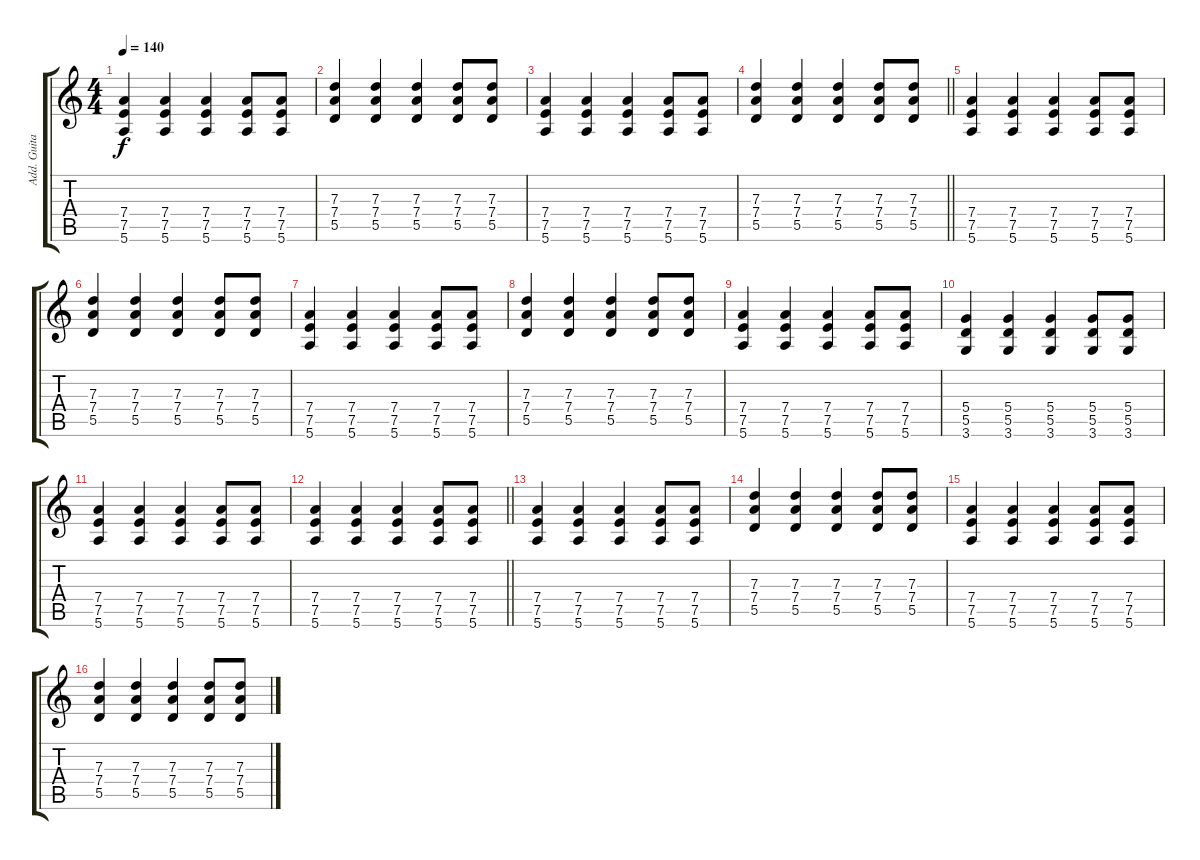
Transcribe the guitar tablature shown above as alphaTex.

\track ("Add. Guitar 1" "Add. Guita") {instrument distortionguitar}
\staff {score tabs}
\tuning (E4 B3 G3 D3 A2 E2) {hide}
\ts (4 4)
\tempo 140
\clef g2
\ks c
(7.4 7.5 5.6).4{dy f} (7.4 7.5 5.6).4 (7.4 7.5 5.6).4 (7.4 7.5 5.6).8 (7.4 7.5 5.6).8 |
(7.3 7.4 5.5).4 (7.3 7.4 5.5).4 (7.3 7.4 5.5).4 (7.3 7.4 5.5).8 (7.3 7.4 5.5).8 |
(7.4 7.5 5.6).4 (7.4 7.5 5.6).4 (7.4 7.5 5.6).4 (7.4 7.5 5.6).8 (7.4 7.5 5.6).8 |
\barLineRight lightlight
(7.3 7.4 5.5).4 (7.3 7.4 5.5).4 (7.3 7.4 5.5).4 (7.3 7.4 5.5).8 (7.3 7.4 5.5).8 |
(7.4 7.5 5.6).4 (7.4 7.5 5.6).4 (7.4 7.5 5.6).4 (7.4 7.5 5.6).8 (7.4 7.5 5.6).8 |
(7.3 7.4 5.5).4 (7.3 7.4 5.5).4 (7.3 7.4 5.5).4 (7.3 7.4 5.5).8 (7.3 7.4 5.5).8 |
(7.4 7.5 5.6).4 (7.4 7.5 5.6).4 (7.4 7.5 5.6).4 (7.4 7.5 5.6).8 (7.4 7.5 5.6).8 |
(7.3 7.4 5.5).4 (7.3 7.4 5.5).4 (7.3 7.4 5.5).4 (7.3 7.4 5.5).8 (7.3 7.4 5.5).8 |
(7.4 7.5 5.6).4 (7.4 7.5 5.6).4 (7.4 7.5 5.6).4 (7.4 7.5 5.6).8 (7.4 7.5 5.6).8 |
(5.4 5.5 3.6).4 (5.4 5.5 3.6).4 (5.4 5.5 3.6).4 (5.4 5.5 3.6).8 (5.4 5.5 3.6).8 |
(7.4 7.5 5.6).4 (7.4 7.5 5.6).4 (7.4 7.5 5.6).4 (7.4 7.5 5.6).8 (7.4 7.5 5.6).8 |
\barLineRight lightlight
(7.4 7.5 5.6).4 (7.4 7.5 5.6).4 (7.4 7.5 5.6).4 (7.4 7.5 5.6).8 (7.4 7.5 5.6).8 |
(7.4 7.5 5.6).4 (7.4 7.5 5.6).4 (7.4 7.5 5.6).4 (7.4 7.5 5.6).8 (7.4 7.5 5.6).8 |
(7.3 7.4 5.5).4 (7.3 7.4 5.5).4 (7.3 7.4 5.5).4 (7.3 7.4 5.5).8 (7.3 7.4 5.5).8 |
(7.4 7.5 5.6).4 (7.4 7.5 5.6).4 (7.4 7.5 5.6).4 (7.4 7.5 5.6).8 (7.4 7.5 5.6).8 |
(7.3 7.4 5.5).4 (7.3 7.4 5.5).4 (7.3 7.4 5.5).4 (7.3 7.4 5.5).8 (7.3 7.4 5.5).8
